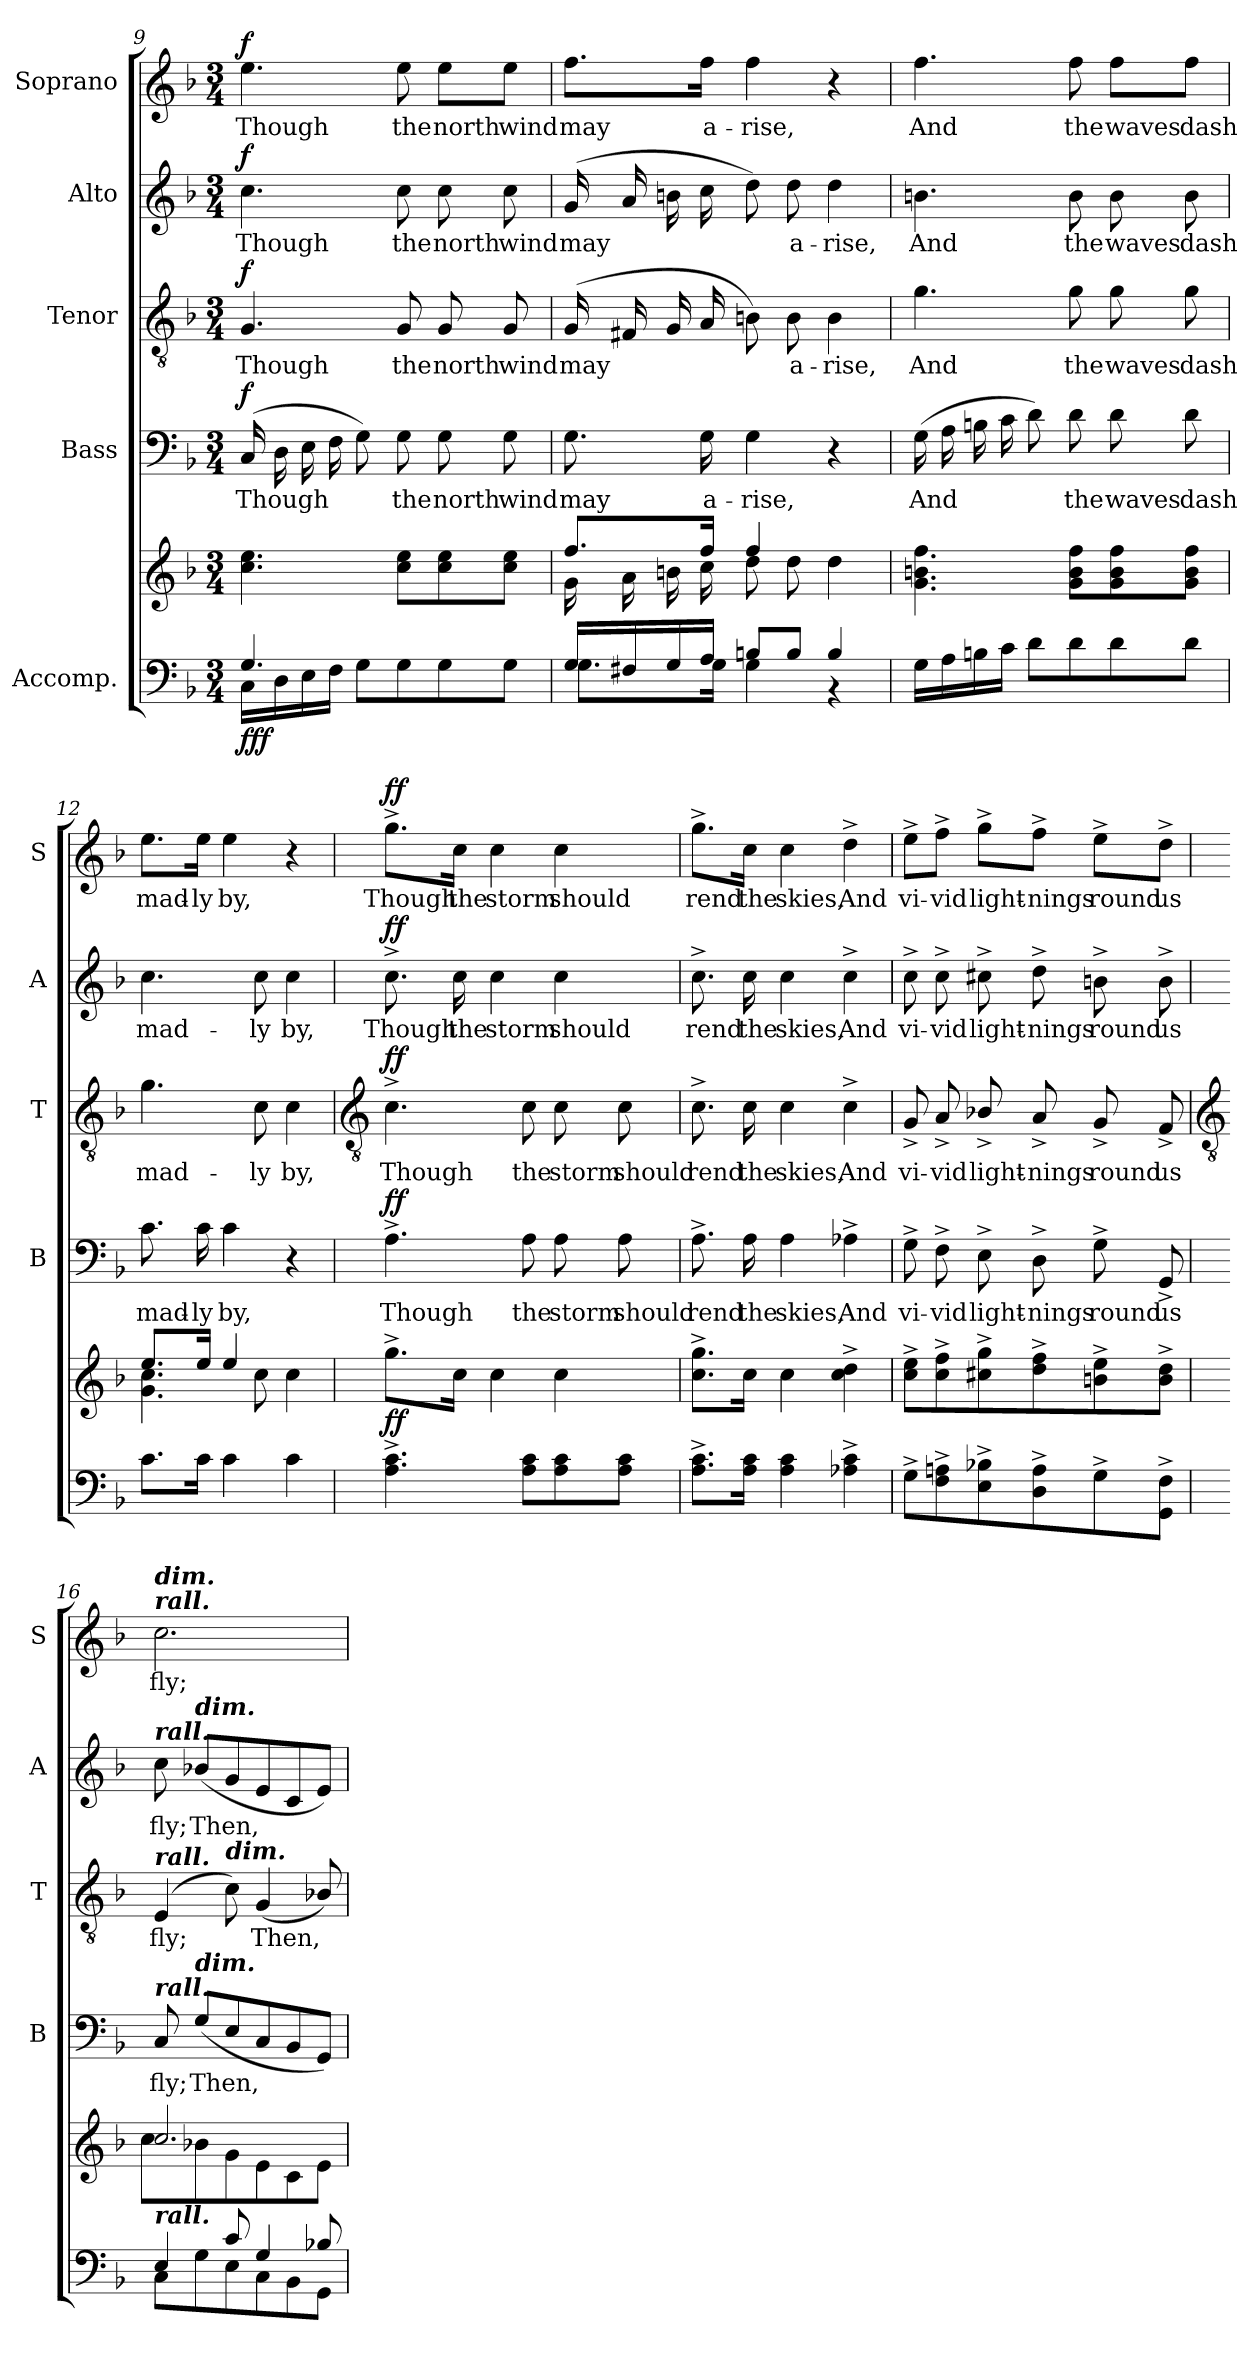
**kern	**kern	**dynam	**kern	**text	**dynam	**kern	**text	**dynam	**kern	**text	**dynam	**kern	**text	**dynam
*part5	*part5	*part5	*part4	*part4	*part4	*part3	*part3	*part3	*part2	*part2	*part2	*part1	*part1	*part1
*staff6	*staff5	*staff5/6	*staff4	*staff4	*staff4	*staff3	*staff3	*staff3	*staff2	*staff2	*staff2	*staff1	*staff1	*staff1
*I"Accomp.	*	*	*I"Bass	*	*	*I"Tenor	*	*	*I"Alto	*	*	*I"Soprano	*	*
*	*	*	*I'B	*	*	*I'T	*	*	*I'A	*	*	*I'S	*	*
!!LO:LB:g=z
*clefF4	*clefG2	*	*clefF4	*	*	*clefGv2	*	*	*clefG2	*	*	*clefG2	*	*
*k[b-]	*k[b-]	*	*k[b-]	*	*	*k[b-]	*	*	*k[b-]	*	*	*k[b-]	*	*
*F:	*F:	*	*F:	*	*	*F:	*	*	*F:	*	*	*F:	*	*
*M3/4	*M3/4	*	*M3/4	*	*	*M3/4	*	*	*M3/4	*	*	*M3/4	*	*
=9	=9	=9	=9	=9	=9	=9	=9	=9	=9	=9	=9	=9	=9	=9
*^	*^	*	*	*	*	*	*	*	*	*	*	*	*	*
!	!	!	!	!LO:DY:b=2	!	!LO:LY:b	!	!	!LO:LY:b	!	!	!LO:LY:b	!	!	!LO:LY:b	!
!	!	!	!	!LO:DY:n=1:b=2	!	!	!	!	!	!	!	!	!	!	!	!
!	!	!	!	!LO:DY:n=2:b	!	!	!LO:DY:b	!	!	!LO:DY:b	!	!	!LO:DY:b	!	!	!LO:DY:b
4.G/	16C\LL	4.cc\ 4.ee\	2.ryy	f f f	(>16CLL	Though	f	4.G	Though	f	4.cc	Though	f	4.ee	Though	f
.	16D\	.	.	.	16D	.	.	.	.	.	.	.	.	.	.	.
.	16E\	.	.	.	16E	.	.	.	.	.	.	.	.	.	.	.
.	16F\JJ	.	.	.	16F	.	.	.	.	.	.	.	.	.	.	.
.	8G\L	.	.	.	8GJ)	.	.	.	.	.	.	.	.	.	.	.
!	!	!	!	!	!	!LO:LY:b	!	!	!LO:LY:b	!	!	!LO:LY:b	!	!	!LO:LY:b	!
4.ryy	8G\	8cc\ 8ee\L	.	.	8G	the	.	8G	the	.	8cc	the	.	8ee	the	.
!	!	!	!	!	!	!LO:LY:b	!	!	!LO:LY:b	!	!	!LO:LY:b	!	!	!LO:LY:b	!
.	8G\	8cc\ 8ee\	.	.	8G	north	.	8G	north	.	8cc	north	.	8ee\L	north	.
!	!	!	!	!	!	!LO:LY:b	!	!	!LO:LY:b	!	!	!LO:LY:b	!	!	!LO:LY:b	!
.	8G\J	8cc\ 8ee\J	.	.	8G	wind	.	8G	wind	.	8cc	wind	.	8ee\J	wind	.
=10	=10	=10	=10	=10	=10	=10	=10	=10	=10	=10	=10	=10	=10	=10	=10	=10
!	!	!	!	!	!	!LO:LY:b	!	!	!LO:LY:b	!	!	!LO:LY:b	!	!	!LO:LY:b	!
16G/LL	8.G\L	8.ff/L	16g\LL	.	8.G	may	.	(<16GLL	may	.	(>16gLL	may	.	8.ff\L	may	.
16F#X/	.	.	16a\	.	.	.	.	16F#X	.	.	16a	.	.	.	.	.
16G/	.	.	16bn\	.	.	.	.	16G	.	.	16bn	.	.	.	.	.
!	!	!	!	!	!	!LO:LY:b	!	!	!	!	!	!	!	!	!LO:LY:b	!
16A/JJ	16G\J	16ff/J	16cc\	.	16G	a-	.	16A	.	.	16cc	.	.	16ff\Jk	a-	.
!	!	!	!	!	!	!LO:LY:b	!	!	!	!	!	!	!	!	!LO:LY:b	!
8Bn/L	4G\	4ff/	8dd\	.	4G	-rise,	.	8BnJ)	.	.	8ddJ)	.	.	4ff	-rise,	.
!	!	!	!	!	!	!	!	!	!LO:LY:b	!	!	!LO:LY:b	!	!	!	!
8B/J	.	.	8dd\J	.	.	.	.	8B	a-	.	8dd	a-	.	.	.	.
!	!	!	!	!	!	!	!	!	!LO:LY:b	!	!	!LO:LY:b	!	!	!	!
4B/	4r	4ryy	4dd\	.	4r	.	.	4B	-rise,	.	4dd	-rise,	.	4r	.	.
=11	=11	=11	=11	=11	=11	=11	=11	=11	=11	=11	=11	=11	=11	=11	=11	=11
!	!	!	!	!	!	!LO:LY:b	!	!	!LO:LY:b	!	!	!LO:LY:b	!	!	!LO:LY:b	!
2.ryy	16G\LL	4.g\ 4.bn\ 4.ff\	2.ryy	.	(>16GLL	And	.	4.g	And	.	4.bn	And	.	4.ff	And	.
.	16A\	.	.	.	16A	.	.	.	.	.	.	.	.	.	.	.
.	16Bn\	.	.	.	16Bn	.	.	.	.	.	.	.	.	.	.	.
.	16c\JJ	.	.	.	16c	.	.	.	.	.	.	.	.	.	.	.
.	8d\L	.	.	.	8dJ)	.	.	.	.	.	.	.	.	.	.	.
!	!	!	!	!	!	!LO:LY:b	!	!	!LO:LY:b	!	!	!LO:LY:b	!	!	!LO:LY:b	!
.	8d\	8g\ 8b\ 8ff\L	.	.	8d	the	.	8g	the	.	8b	the	.	8ff	the	.
!	!	!	!	!	!	!LO:LY:b	!	!	!LO:LY:b	!	!	!LO:LY:b	!	!	!LO:LY:b	!
.	8d\	8g\ 8b\ 8ff\	.	.	8d	waves	.	8g	waves	.	8b	waves	.	8ff\L	waves	.
!	!	!	!	!	!	!LO:LY:b	!	!	!LO:LY:b	!	!	!LO:LY:b	!	!	!LO:LY:b	!
.	8d\J	8g\ 8b\ 8ff\J	.	.	8d	dash	.	8g	dash	.	8b	dash	.	8ff\J	dash	.
=12	=12	=12	=12	=12	=12	=12	=12	=12	=12	=12	=12	=12	=12	=12	=12	=12
!	!	!	!	!	!	!LO:LY:b	!	!	!LO:LY:b	!	!	!LO:LY:b	!	!	!LO:LY:b	!
*v	*v	*	*	*	*	*	*	*	*	*	*	*	*	*	*	*
8.c\L	8.ee/L	4.g\ 4.cc\	.	8.c	mad-	.	4.g	mad-	.	4.cc	mad-	.	8.ee\L	mad-	.
!	!	!	!	!	!LO:LY:b	!	!	!	!	!	!	!	!	!LO:LY:b	!
16c\J	16ee/J	.	.	16c	-ly	.	.	.	.	.	.	.	16ee\Jk	-ly	.
!	!	!	!	!	!LO:LY:b	!	!	!	!	!	!	!	!	!LO:LY:b	!
4c\	4ee/	.	.	4c	by,	.	.	.	.	.	.	.	4ee	by,	.
!	!	!	!	!	!	!	!	!LO:LY:b	!	!	!LO:LY:b	!	!	!	!
.	.	8cc\	.	.	.	.	8c	-ly	.	8cc	-ly	.	.	.	.
!	!	!	!	!	!	!	!	!LO:LY:b	!	!	!LO:LY:b	!	!	!	!
4c\	4ryy	4cc\	.	4r	.	.	4c	by,	.	4cc	by,	.	4r	.	.
*	*v	*v	*	*	*	*	*	*	*	*	*	*	*	*	*
!!LO:LB:g=z
=13	=13	=13	=13	=13	=13	=13	=13	=13	=13	=13	=13	=13	=13	=13
*	*	*	*	*	*	*clefGv2	*	*	*	*	*	*	*	*
*	*^	*	*	*	*	*	*	*	*	*	*	*	*	*
!	!	!	!LO:DY:b	!	!LO:LY:b	!LO:DY:b	!	!LO:LY:b	!LO:DY:b	!	!LO:LY:b	!LO:DY:b	!	!LO:LY:b	!LO:DY:b
*	*v	*v	*	*	*	*	*	*	*	*	*	*	*	*	*
4.A^ 4.c^	8.gg^L	ff	4.A^	Though	ff	4.c^	Though	ff	8.cc^	Though	ff	8.gg^\L	Though	ff
!	!	!	!	!	!	!	!	!	!	!LO:LY:b	!	!	!LO:LY:b	!
.	16ccJ	.	.	.	.	.	.	.	16cc	the	.	16cc\Jk	the	.
!	!	!	!	!	!	!	!	!	!	!LO:LY:b	!	!	!LO:LY:b	!
.	4cc	.	.	.	.	.	.	.	4cc	storm	.	4cc	storm	.
!	!	!	!	!LO:LY:b	!	!	!LO:LY:b	!	!	!	!	!	!	!
8A 8cL	.	.	8A	the	.	8c	the	.	.	.	.	.	.	.
!	!	!	!	!LO:LY:b	!	!	!LO:LY:b	!	!	!LO:LY:b	!	!	!LO:LY:b	!
8A 8c	4cc	.	8A	storm	.	8c	storm	.	4cc	should	.	4cc	should	.
!	!	!	!	!LO:LY:b	!	!	!LO:LY:b	!	!	!	!	!	!	!
8A 8cJ	.	.	8A	should	.	8c	should	.	.	.	.	.	.	.
=14	=14	=14	=14	=14	=14	=14	=14	=14	=14	=14	=14	=14	=14	=14
!	!	!	!	!LO:LY:b	!	!	!LO:LY:b	!	!	!LO:LY:b	!	!	!LO:LY:b	!
8.A^ 8.c^L	8.cc^ 8.gg^L	.	8.A^	rend	.	8.c^	rend	.	8.cc^	rend	.	8.gg^\L	rend	.
!	!	!	!	!LO:LY:b	!	!	!LO:LY:b	!	!	!LO:LY:b	!	!	!LO:LY:b	!
16A 16cJ	16ccJ	.	16A	the	.	16c	the	.	16cc	the	.	16cc\Jk	the	.
!	!	!	!	!LO:LY:b	!	!	!LO:LY:b	!	!	!LO:LY:b	!	!	!LO:LY:b	!
4A 4c	4cc	.	4A	skies,	.	4c	skies,	.	4cc	skies,	.	4cc	skies,	.
!	!	!	!	!LO:LY:b	!	!	!LO:LY:b	!	!	!LO:LY:b	!	!	!LO:LY:b	!
4A-X^ 4c^	4cc^ 4dd^	.	4A-X^	And	.	4c^	And	.	4cc^	And	.	4dd^	And	.
=15	=15	=15	=15	=15	=15	=15	=15	=15	=15	=15	=15	=15	=15	=15
!	!	!	!	!LO:LY:b	!	!	!LO:LY:b	!	!	!LO:LY:b	!	!	!LO:LY:b	!
8G^L	8cc^ 8ee^L	.	8G^	vi-	.	8G^	vi-	.	8cc^	vi-	.	8ee^\L	vi-	.
!	!	!	!	!LO:LY:b	!	!	!LO:LY:b	!	!	!LO:LY:b	!	!	!LO:LY:b	!
8F^ 8An^	8cc^ 8ff^	.	8F^	-vid	.	8A^	-vid	.	8cc^	-vid	.	8ff^\J	-vid	.
!	!	!	!	!LO:LY:b	!	!	!LO:LY:b	!	!	!LO:LY:b	!	!	!LO:LY:b	!
8E^ 8B-X^	8cc#X^ 8gg^	.	8E^	light-	.	8B-X^/	light-	.	8cc#X^	light-	.	8gg^\L	light-	.
!	!	!	!	!LO:LY:b	!	!	!LO:LY:b	!	!	!LO:LY:b	!	!	!LO:LY:b	!
8D^ 8A^	8dd^ 8ff^	.	8D^	-nings	.	8A^	-nings	.	8dd^	-nings	.	8ff^\J	-nings	.
!	!	!	!	!LO:LY:b	!	!	!LO:LY:b	!	!	!LO:LY:b	!	!	!LO:LY:b	!
8G^	8bn^ 8ee^	.	8G^	round	.	8G^	round	.	8bn^	round	.	8ee^\L	round	.
!	!	!	!	!LO:LY:b	!	!	!LO:LY:b	!	!	!LO:LY:b	!	!	!LO:LY:b	!
8GG^ 8F^J	8b^ 8dd^J	.	8GG^	us	.	8F^	us	.	8b^	us	.	8dd^\J	us	.
!!LO:LB:g=z
=16	=16	=16	=16	=16	=16	=16	=16	=16	=16	=16	=16	=16	=16	=16
*	*	*	*	*	*	*clefGv2	*	*	*	*	*	*	*	*
*^	*^	*	*	*	*	*	*	*	*	*	*	*	*	*
!	!	!	!	!	!	!	!	!	!	!	!	!	!	!LO:TX:a:Bi:t=rall.	!	!
!	!	!	!	!	!	!	!	!	!	!	!	!	!	!LO:TX:a:Bi:t=dim.	!	!
!	!	!	!	!	!	!	!	!	!	!	!LO:TX:a:Bi:t=rall.	!	!	!	!	!
!	!	!	!	!	!	!	!	!LO:TX:a:Bi:t=rall.	!	!	!	!	!	!	!	!
!	!	!	!	!	!LO:TX:a:Bi:t=rall.	!	!	!	!	!	!	!	!	!	!	!
!LO:TX:a:Bi:t=rall.	!	!	!	!	!	!	!	!	!	!	!	!	!	!	!	!
!	!	!	!	!	!	!LO:LY:b	!	!	!LO:LY:b	!	!	!LO:LY:b	!	!	!LO:LY:b	!
4E/	8C\L	2.cc/	8cc\L	.	8C	fly;	.	(<4E	fly;	.	8cc	fly;	.	2.cc	fly;	.
!	!	!	!	!	!	!	!	!	!	!	!LO:TX:a:Bi:t=dim.	!	!	!	!	!
!	!	!	!	!	!LO:TX:a:Bi:t=dim.	!	!	!	!	!	!	!	!	!	!	!
!	!	!	!	!	!	!LO:LY:b	!	!	!	!	!	!LO:LY:b	!	!	!	!
.	8G\	.	8b-X\	.	(<8GL	Then,	.	.	.	.	(<8b-XL	Then,	.	.	.	.
!	!	!	!	!	!	!	!	!LO:TX:a:Bi:t=dim.	!	!	!	!	!	!	!	!
8c/	8E\	.	8g\	.	8E	.	.	8c)	.	.	8g	.	.	.	.	.
!	!	!	!	!	!	!	!	!	!LO:LY:b	!	!	!	!	!	!	!
4G/	8C\	.	8e\	.	8C	.	.	(<4G	Then,	.	8e	.	.	.	.	.
.	8BB-\	.	8c\	.	8BB-	.	.	.	.	.	8c	.	.	.	.	.
8B-X/	8GG\J	.	8e\J	.	8GGJ)	.	.	8B-X/)	.	.	8eJ)	.	.	.	.	.
*v	*v	*	*	*	*	*	*	*	*	*	*	*	*	*	*	*
*	*v	*v	*	*	*	*	*	*	*	*	*	*	*	*	*
=	=	=	=	=	=	=	=	=	=	=	=	=	=	=
*-	*-	*-	*-	*-	*-	*-	*-	*-	*-	*-	*-	*-	*-	*-
